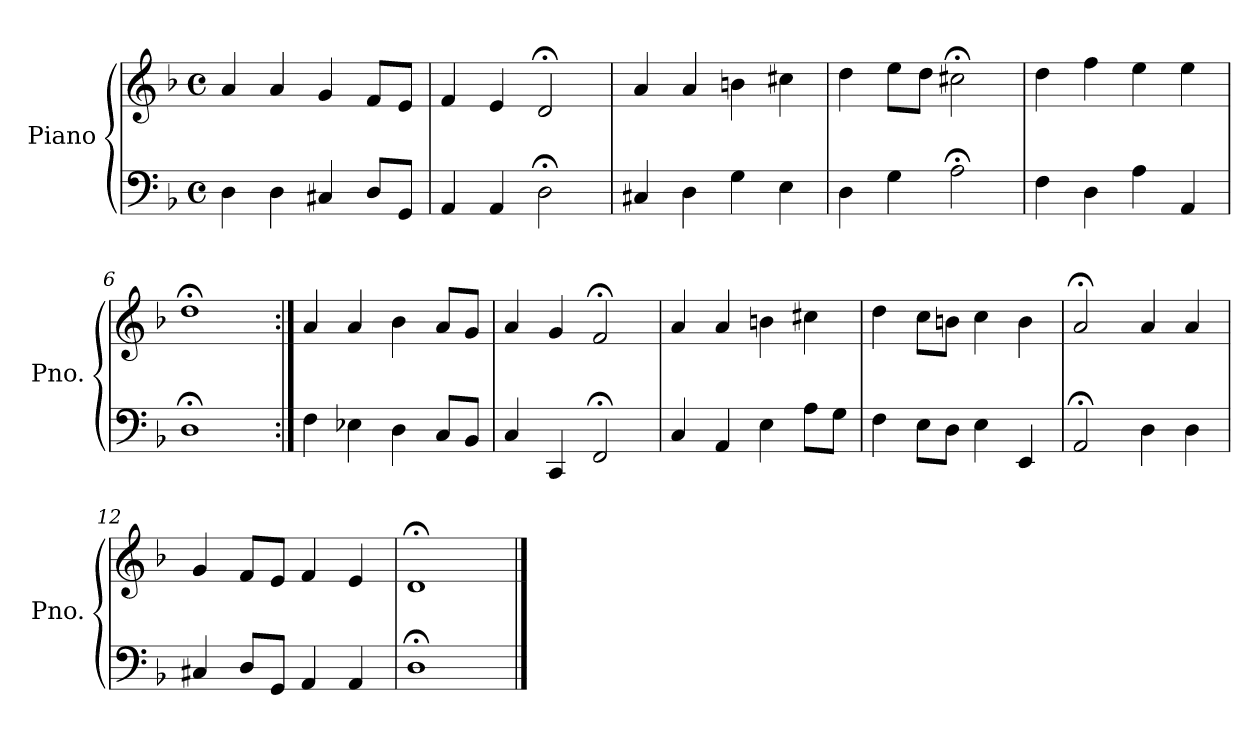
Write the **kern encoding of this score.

**kern	**kern
*part1	*part1
*staff2	*staff1
*I"Piano	*
*I'Pno.	*
*clefF4	*clefG2
*k[b-]	*k[b-]
*M4/4	*M4/4
*met(c)	*met(c)
=1	=1
4D\	4a/
4D\	4a/
4C#X/	4g/
8D/L	8f/L
8GG/J	8e/J
=2	=2
4AA/	4f/
4AA/	4e/
2D;<\	2d;</
=3	=3
4C#X/	4a/
4D\	4a/
4G\	4bn\
4E\	4cc#X\
=4	=4
4D\	4dd\
4G\	8ee\L
.	8dd\J
2A;<\	2cc#X;<\
=5	=5
4F\	4dd\
4D\	4ff\
4A\	4ee\
4AA/	4ee\
=6	=6
1D;<	1dd;<
=7:|!	=7:|!
4F\	4a/
4E-X\	4a/
4D\	4b-\
8C/L	8a/L
8BB-/J	8g/J
!!LO:LB:g=z
=8	=8
4C/	4a/
4CC/	4g/
2FF;</	2f;</
=9	=9
4C/	4a/
4AA/	4a/
4E\	4bn\
8A\L	4cc#X\
8G\J	.
=10	=10
4F\	4dd\
8E\L	8cc\L
8D\J	8bn\J
4E\	4cc\
4EE/	4b\
=11	=11
2AA;</	2a;</
4D\	4a/
4D\	4a/
=12	=12
4C#X/	4g/
8D/L	8f/L
8GG/J	8e/J
4AA/	4f/
4AA/	4e/
=13	=13
1D;<	1d;<
==	==
*-	*-
